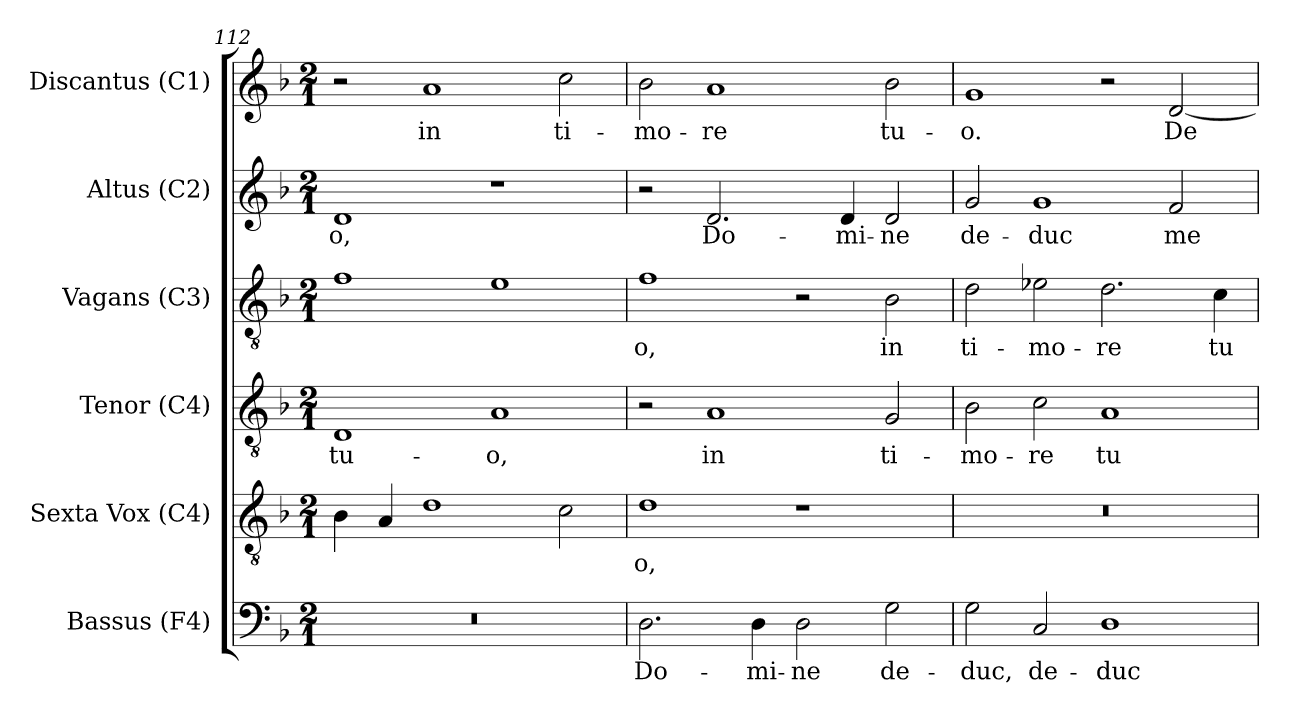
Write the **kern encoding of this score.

**kern	**text	**kern	**text	**kern	**text	**kern	**text	**kern	**text	**kern	**text
*part6	*part6	*part5	*part5	*part4	*part4	*part3	*part3	*part2	*part2	*part1	*part1
*staff6	*staff6	*staff5	*staff5	*staff4	*staff4	*staff3	*staff3	*staff2	*staff2	*staff1	*staff1
*I"Bassus (F4)	*	*I"Sexta Vox (C4)	*	*I"Tenor (C4)	*	*I"Vagans (C3)	*	*I"Altus (C2)	*	*I"Discantus (C1)	*
*I'B.	*	*I'SV.	*	*I'T.	*	*I'V.	*	*I'A.	*	*I'D.	*
!!LO:PB:g=z
*clefF4	*	*clefGv2	*	*clefGv2	*	*clefGv2	*	*clefG2	*	*clefG2	*
*	*	*	*	*	*	*ITrd7c12	*	*ITrd7c12	*	*	*
*k[b-]	*	*k[b-]	*	*k[b-]	*	*k[b-]	*	*k[b-]	*	*k[b-]	*
*F:	*	*F:	*	*F:	*	*F:	*	*F:	*	*F:	*
*M2/1	*	*M2/1	*	*M2/1	*	*M2/1	*	*M2/1	*	*M2/1	*
=112	=112	=112	=112	=112	=112	=112	=112	=112	=112	=112	=112
!LO:N:vis=1	!	!	!	!	!	!	!	!	!	!	!
!	!	!	!	!	!LO:LY:b:color=#000000	!	!	!	!	!	!
!	!	!	!	!	!	!	!	!	!LO:LY:b:color=#000000	!	!
0r	.	4B-i\	.	1Di	tu-	1Fi	.	1Di	-o,	2r	.
.	.	4Ai/	.	.	.	.	.	.	.	.	.
!	!	!	!	!	!	!	!	!	!	!	!LO:LY:b:color=#000000
.	.	1di	.	.	.	.	.	.	.	1ai	in
!	!	!	!	!	!LO:LY:b:color=#000000	!	!	!	!	!	!
.	.	.	.	1Ai	-o,	1Ei	.	1r	.	.	.
!	!	!	!	!	!	!	!	!	!	!	!LO:LY:b:color=#000000
.	.	2ci\	.	.	.	.	.	.	.	2cci\	ti-
=113	=113	=113	=113	=113	=113	=113	=113	=113	=113	=113	=113
!	!LO:LY:b:color=#000000	!	!	!	!	!	!	!	!	!	!
!	!	!	!LO:LY:b:color=#000000	!	!	!	!	!	!	!	!
!	!	!	!	!	!	!	!LO:LY:b:color=#000000	!	!	!	!
!	!	!	!	!	!	!	!	!	!	!	!LO:LY:b:color=#000000
2.Di\	Do-	1di	-o,	2r	.	1Fi	-o,	2r	.	2b-i\	-mo-
!	!	!	!	!	!LO:LY:b:color=#000000	!	!	!	!	!	!
!	!	!	!	!	!	!	!	!	!LO:LY:b:color=#000000	!	!
!	!	!	!	!	!	!	!	!	!	!	!LO:LY:b:color=#000000
.	.	.	.	1Ai	in	.	.	2.Di/	Do-	1ai	-re
!	!LO:LY:b:color=#000000	!	!	!	!	!	!	!	!	!	!
4Di\	-mi-	.	.	.	.	.	.	.	.	.	.
!	!LO:LY:b:color=#000000	!	!	!	!	!	!	!	!	!	!
2Di\	-ne	1r	.	.	.	2r	.	.	.	.	.
!	!	!	!	!	!	!	!	!	!LO:LY:b:color=#000000	!	!
.	.	.	.	.	.	.	.	4Di/	-mi-	.	.
!	!LO:LY:b:color=#000000	!	!	!	!	!	!	!	!	!	!
!	!	!	!	!	!LO:LY:b:color=#000000	!	!	!	!	!	!
!	!	!	!	!	!	!	!LO:LY:b:color=#000000	!	!	!	!
!	!	!	!	!	!	!	!	!	!LO:LY:b:color=#000000	!	!
!	!	!	!	!	!	!	!	!	!	!	!LO:LY:b:color=#000000
2Gi\	de-	.	.	2Gi/	ti-	2BB-i\	in	2Di/	-ne	2b-i\	tu-
=114	=114	=114	=114	=114	=114	=114	=114	=114	=114	=114	=114
!	!LO:LY:b:color=#000000	!LO:N:vis=1	!	!	!	!	!	!	!	!	!
!	!	!	!	!	!LO:LY:b:color=#000000	!	!	!	!	!	!
!	!	!	!	!	!	!	!LO:LY:b:color=#000000	!	!	!	!
!	!	!	!	!	!	!	!	!	!LO:LY:b:color=#000000	!	!
!	!	!	!	!	!	!	!	!	!	!	!LO:LY:b:color=#000000
2Gi\	-duc,	0r	.	2B-i\	-mo-	2Di\	ti-	2Gi/	de-	1gi	-o.
!	!LO:LY:b:color=#000000	!	!	!	!	!	!	!	!	!	!
!	!	!	!	!	!LO:LY:b:color=#000000	!	!	!	!	!	!
!	!	!	!	!	!	!	!LO:LY:b:color=#000000	!	!	!	!
!	!	!	!	!	!	!	!	!	!LO:LY:b:color=#000000	!	!
2Ci/	de-	.	.	2ci\	-re	2E-i\	-mo-	1Gi	-duc	.	.
!	!LO:LY:b:color=#000000	!	!	!	!	!	!	!	!	!	!
!	!	!	!	!	!LO:LY:b:color=#000000	!	!	!	!	!	!
!	!	!	!	!	!	!	!LO:LY:b:color=#000000	!	!	!	!
1Di	-duc	.	.	1Ai	tu-	2.Di\	-re	.	.	2r	.
!	!	!	!	!	!	!	!	!	!LO:LY:b:color=#000000	!	!
!	!	!	!	!	!	!	!	!	!	!	!LO:LY:b:color=#000000
.	.	.	.	.	.	.	.	2Fi/	me	[2di/	De-
!	!	!	!	!	!	!	!LO:LY:b:color=#000000	!	!	!	!
.	.	.	.	.	.	4Ci\	tu-	.	.	.	.
=	=	=	=	=	=	=	=	=	=	=	=
*-	*-	*-	*-	*-	*-	*-	*-	*-	*-	*-	*-
